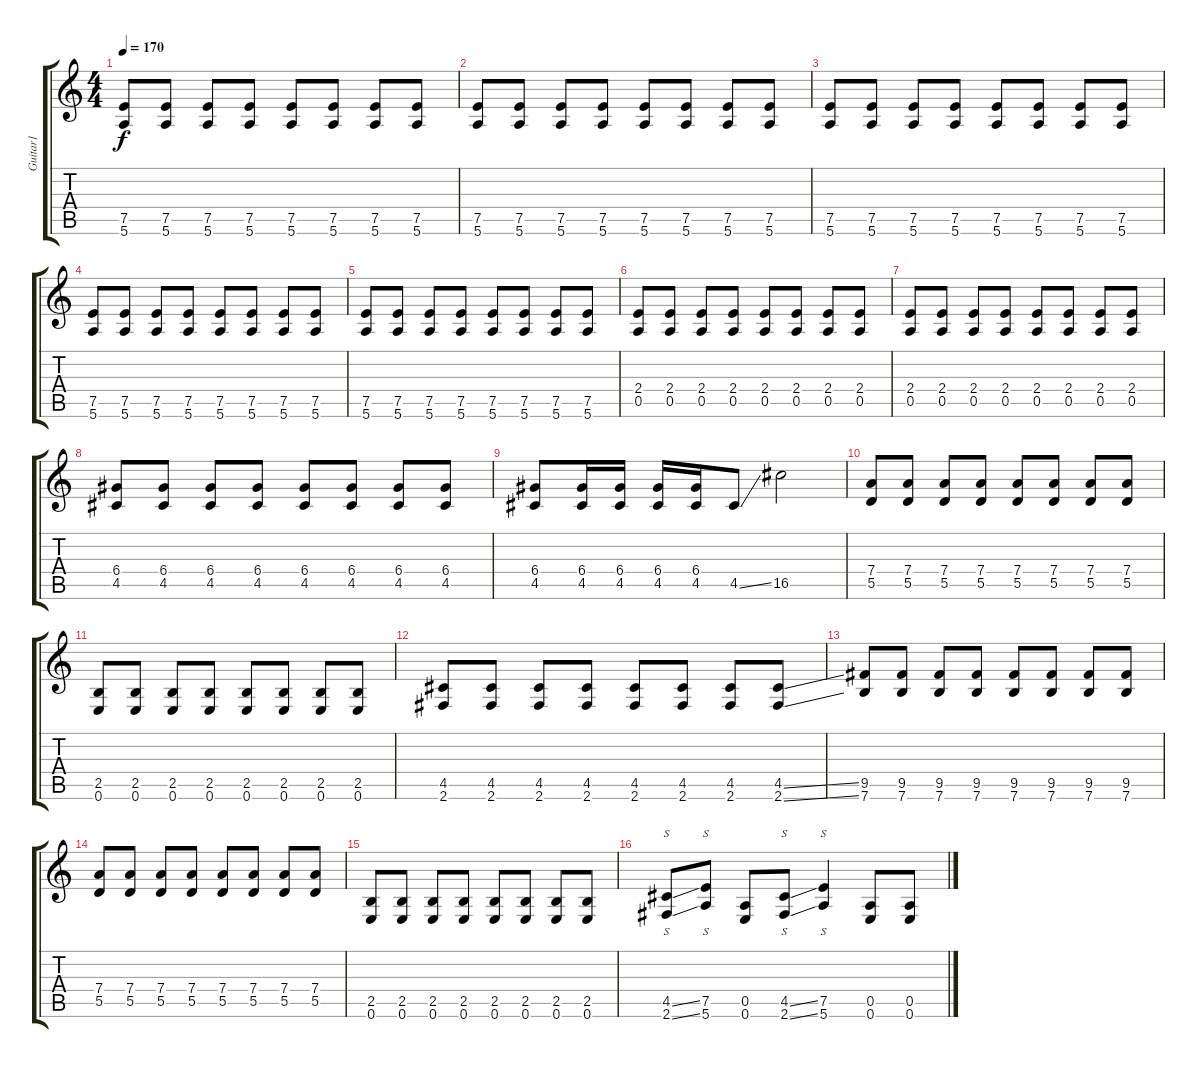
\track ("Guitar1" "Guitar1") {instrument overdrivenguitar}
\staff {score tabs}
\tuning (E4 B3 G3 D3 A2 E2) {hide}
\ts (4 4)
\tempo 170
\clef g2
\ks c
(7.5 5.6).8{dy f} (7.5 5.6).8 (7.5 5.6).8 (7.5 5.6).8 (7.5 5.6).8 (7.5 5.6).8 (7.5 5.6).8 (7.5 5.6).8 |
(7.5 5.6).8 (7.5 5.6).8 (7.5 5.6).8 (7.5 5.6).8 (7.5 5.6).8 (7.5 5.6).8 (7.5 5.6).8 (7.5 5.6).8 |
(7.5 5.6).8 (7.5 5.6).8 (7.5 5.6).8 (7.5 5.6).8 (7.5 5.6).8 (7.5 5.6).8 (7.5 5.6).8 (7.5 5.6).8 |
(7.5 5.6).8 (7.5 5.6).8 (7.5 5.6).8 (7.5 5.6).8 (7.5 5.6).8 (7.5 5.6).8 (7.5 5.6).8 (7.5 5.6).8 |
(7.5 5.6).8 (7.5 5.6).8 (7.5 5.6).8 (7.5 5.6).8 (7.5 5.6).8 (7.5 5.6).8 (7.5 5.6).8 (7.5 5.6).8 |
(2.4 0.5).8 (2.4 0.5).8 (2.4 0.5).8 (2.4 0.5).8 (2.4 0.5).8 (2.4 0.5).8 (2.4 0.5).8 (2.4 0.5).8 |
(2.4 0.5).8 (2.4 0.5).8 (2.4 0.5).8 (2.4 0.5).8 (2.4 0.5).8 (2.4 0.5).8 (2.4 0.5).8 (2.4 0.5).8 |
(6.4 4.5).8 (6.4 4.5).8 (6.4 4.5).8 (6.4 4.5).8 (6.4 4.5).8 (6.4 4.5).8 (6.4 4.5).8 (6.4 4.5).8 |
(6.4 4.5).8 (6.4 4.5).16 (6.4 4.5).16 (6.4 4.5).16 (6.4 4.5).16 4.5{ss}.8 16.5.2 |
(7.4 5.5).8 (7.4 5.5).8 (7.4 5.5).8 (7.4 5.5).8 (7.4 5.5).8 (7.4 5.5).8 (7.4 5.5).8 (7.4 5.5).8 |
(2.5 0.6).8 (2.5 0.6).8 (2.5 0.6).8 (2.5 0.6).8 (2.5 0.6).8 (2.5 0.6).8 (2.5 0.6).8 (2.5 0.6).8 |
(4.5 2.6).8 (4.5 2.6).8 (4.5 2.6).8 (4.5 2.6).8 (4.5 2.6).8 (4.5 2.6).8 (4.5 2.6).8 (4.5{ss} 2.6{ss}).8 |
(9.5 7.6).8 (9.5 7.6).8 (9.5 7.6).8 (9.5 7.6).8 (9.5 7.6).8 (9.5 7.6).8 (9.5 7.6).8 (9.5 7.6).8 |
(7.4 5.5).8 (7.4 5.5).8 (7.4 5.5).8 (7.4 5.5).8 (7.4 5.5).8 (7.4 5.5).8 (7.4 5.5).8 (7.4 5.5).8 |
(2.5 0.6).8 (2.5 0.6).8 (2.5 0.6).8 (2.5 0.6).8 (2.5 0.6).8 (2.5 0.6).8 (2.5 0.6).8 (2.5 0.6).8 |
(4.5{ss} 2.6{ss}).8{s} (7.5 5.6).8{s} (0.5 0.6).8 (4.5{ss} 2.6{ss}).8{s} (7.5 5.6).4{s} (0.5 0.6).8 (0.5 0.6).8
